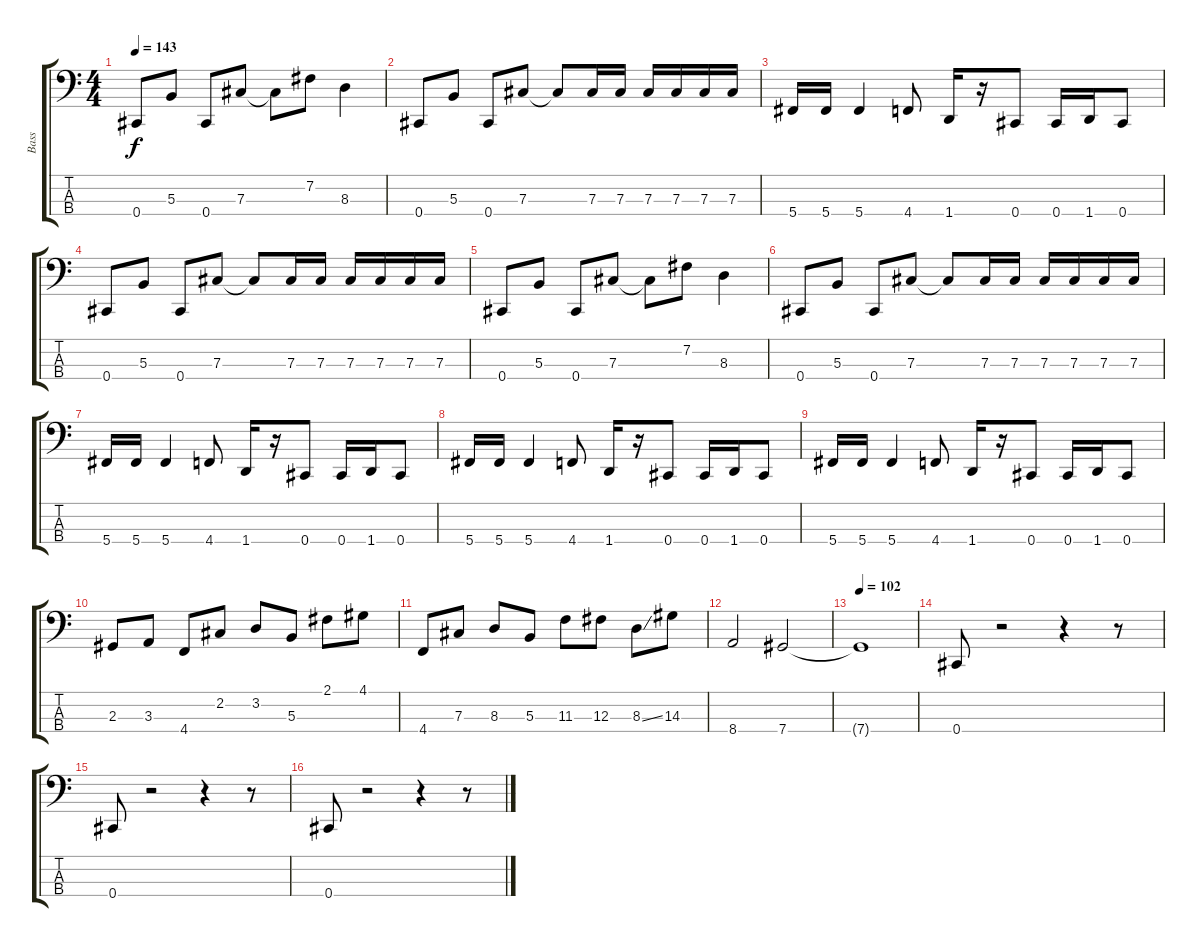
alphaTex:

\track ("Bass" "Bass") {instrument electricbasspick}
\staff {score tabs}
\tuning (E2 B1 Gb1 Db1) {hide}
\ts (4 4)
\tempo 143
\clef f4
\ks c
0.4.8{dy f} 5.3.8 0.4.8 7.3.8 7.3{t}.8 7.2.8 8.3.4 |
0.4.8 5.3.8 0.4.8 7.3.8 7.3{t}.8 7.3.16 7.3.16 7.3.16 7.3.16 7.3.16 7.3.16 |
5.4.16 5.4.16 5.4.4 4.4.8 1.4.16 r.16 0.4.8 0.4.16 1.4.16 0.4.8 |
0.4.8 5.3.8 0.4.8 7.3.8 7.3{t}.8 7.3.16 7.3.16 7.3.16 7.3.16 7.3.16 7.3.16 |
0.4.8 5.3.8 0.4.8 7.3.8 7.3{t}.8 7.2.8 8.3.4 |
0.4.8 5.3.8 0.4.8 7.3.8 7.3{t}.8 7.3.16 7.3.16 7.3.16 7.3.16 7.3.16 7.3.16 |
5.4.16 5.4.16 5.4.4 4.4.8 1.4.16 r.16 0.4.8 0.4.16 1.4.16 0.4.8 |
5.4.16 5.4.16 5.4.4 4.4.8 1.4.16 r.16 0.4.8 0.4.16 1.4.16 0.4.8 |
5.4.16 5.4.16 5.4.4 4.4.8 1.4.16 r.16 0.4.8 0.4.16 1.4.16 0.4.8 |
2.3.8 3.3.8 4.4.8 2.2.8 3.2.8 5.3.8 2.1.8 4.1.8 |
4.4.8 7.3.8 8.3.8 5.3.8 11.3.8 12.3.8 8.3{ss}.8 14.3.8 |
8.4.2 7.4.2 |
\tempo 102
7.4{t}.1 |
\section ("" "")
0.4.8 r.2 r.4 r.8 |
0.4.8 r.2 r.4 r.8 |
0.4.8 r.2 r.4 r.8
